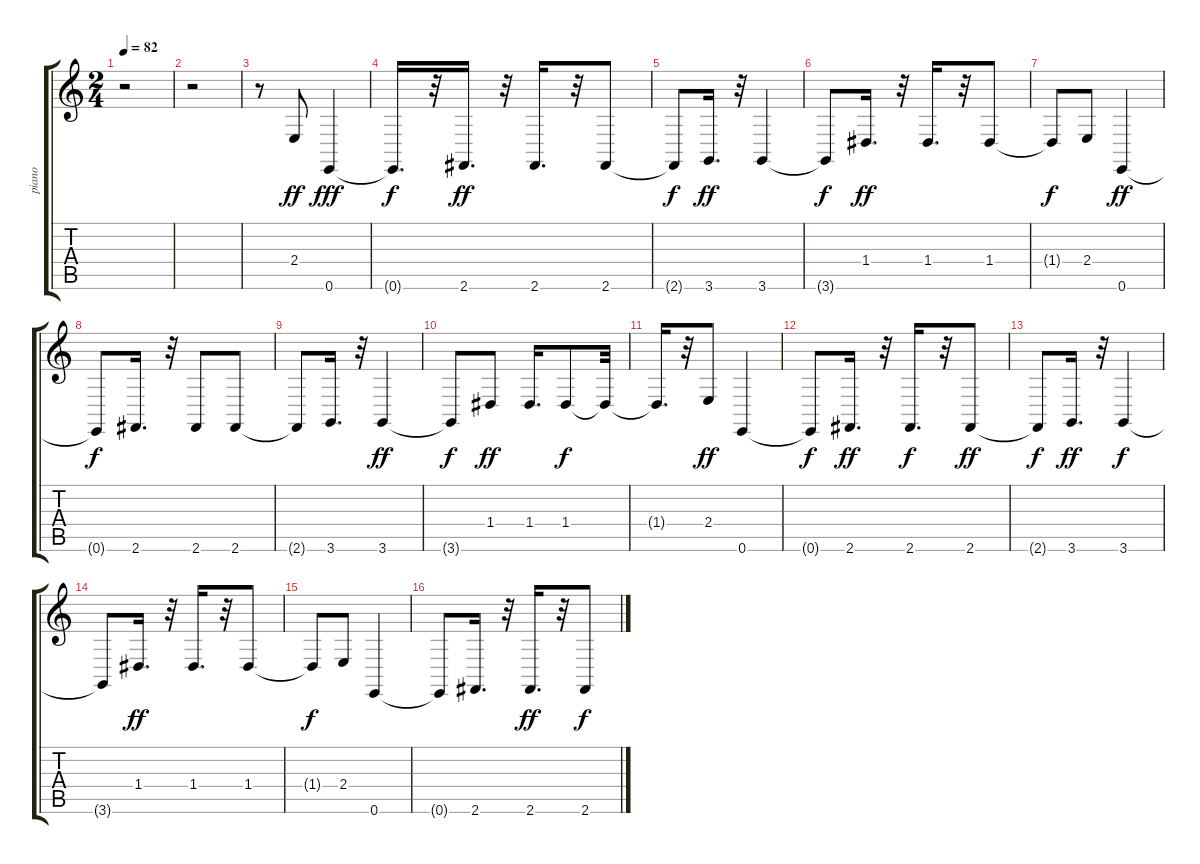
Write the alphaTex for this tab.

\track ("piano" "piano") {instrument brightacousticpiano}
\staff {score tabs}
\tuning (E4 B3 G3 D3 A2 E2) {hide}
\ts (2 4)
\tempo 82
\clef g2
\ks c
r.2{dy f} |
r.2 |
r.8 2.4.8{dy ff} 0.6.4{dy fff} |
0.6{t}.16{d dy f} r.32 2.6.16{d dy ff} r.32 2.6.16{d} r.32 2.6.8 |
2.6{t}.8{dy f} 3.6.16{d dy ff} r.32 3.6.4 |
3.6{t}.8{dy f} 1.4.16{d dy ff} r.32 1.4.16{d} r.32 1.4.8 |
1.4{t}.8{dy f} 2.4.8 0.6.4{dy ff} |
0.6{t}.8{dy f} 2.6.16{d} r.32 2.6.8 2.6.8 |
2.6{t}.8 3.6.16{d} r.32 3.6.4{dy ff} |
3.6{t}.8{dy f} 1.4.8{dy ff} 1.4.16{d} 1.4.8{dy f} 1.4{t}.32 |
1.4{t}.16{d} r.32 2.4.8{dy ff} 0.6.4 |
0.6{t}.8{dy f} 2.6.16{d dy ff} r.32 2.6.16{d dy f} r.32 2.6.8{dy ff} |
2.6{t}.8{dy f} 3.6.16{d dy ff} r.32 3.6.4{dy f} |
3.6{t}.8 1.4.16{d dy ff} r.32 1.4.16{d} r.32 1.4.8 |
1.4{t}.8{dy f} 2.4.8 0.6.4 |
0.6{t}.8 2.6.16{d} r.32 2.6.16{d dy ff} r.32 2.6.8{dy f}
